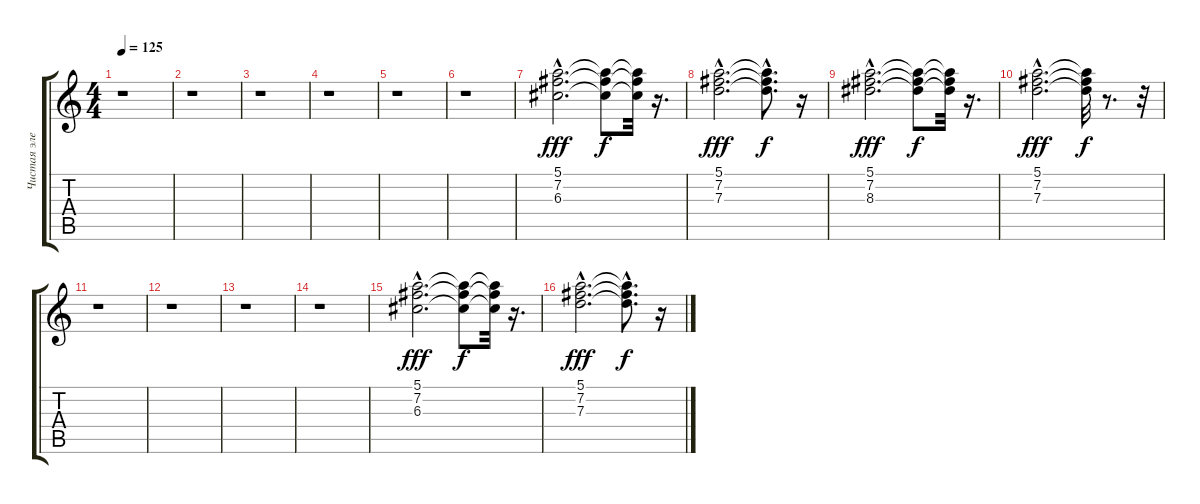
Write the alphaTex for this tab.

\track ("Чистая электруха" "Чистая эле") {instrument electricguitarclean}
\staff {score tabs}
\tuning (E4 B3 G3 D3 A2 E2) {hide}
\ts (4 4)
\tempo 125
\clef g2
\ks c
r.1{dy fff} |
r.1 |
r.1 |
r.1 |
r.1 |
r.1 |
(5.1{hac} 7.2{hac} 6.3{hac}).2{d} (5.1{t} 7.2{t} 6.3{t}).8{dy f} (5.1{t} 7.2{t} 6.3{t}).32 r.16{d} |
(5.1{hac} 7.2{hac} 7.3{hac}).2{d dy fff} (5.1{t} 7.2{hac t} 7.3{t}).8{d dy f} r.16 |
(5.1{hac} 7.2{hac} 8.3{hac}).2{d dy fff} (5.1{t} 7.2{t} 8.3{t}).8{dy f} (5.1{t} 7.2{t} 8.3{t}).32 r.16{d} |
(5.1{hac} 7.2{hac} 7.3{hac}).2{d dy fff} (5.1{t} 7.2{t} 7.3{t}).32{dy f} r.8{d} r.32 |
r.1 |
r.1 |
r.1 |
r.1 |
(5.1{hac} 7.2{hac} 6.3{hac}).2{d dy fff} (5.1{t} 7.2{t} 6.3{t}).8{dy f} (5.1{t} 7.2{t} 6.3{t}).32 r.16{d} |
(5.1{hac} 7.2{hac} 7.3{hac}).2{d dy fff} (5.1{t} 7.2{hac t} 7.3{t}).8{d dy f} r.16
